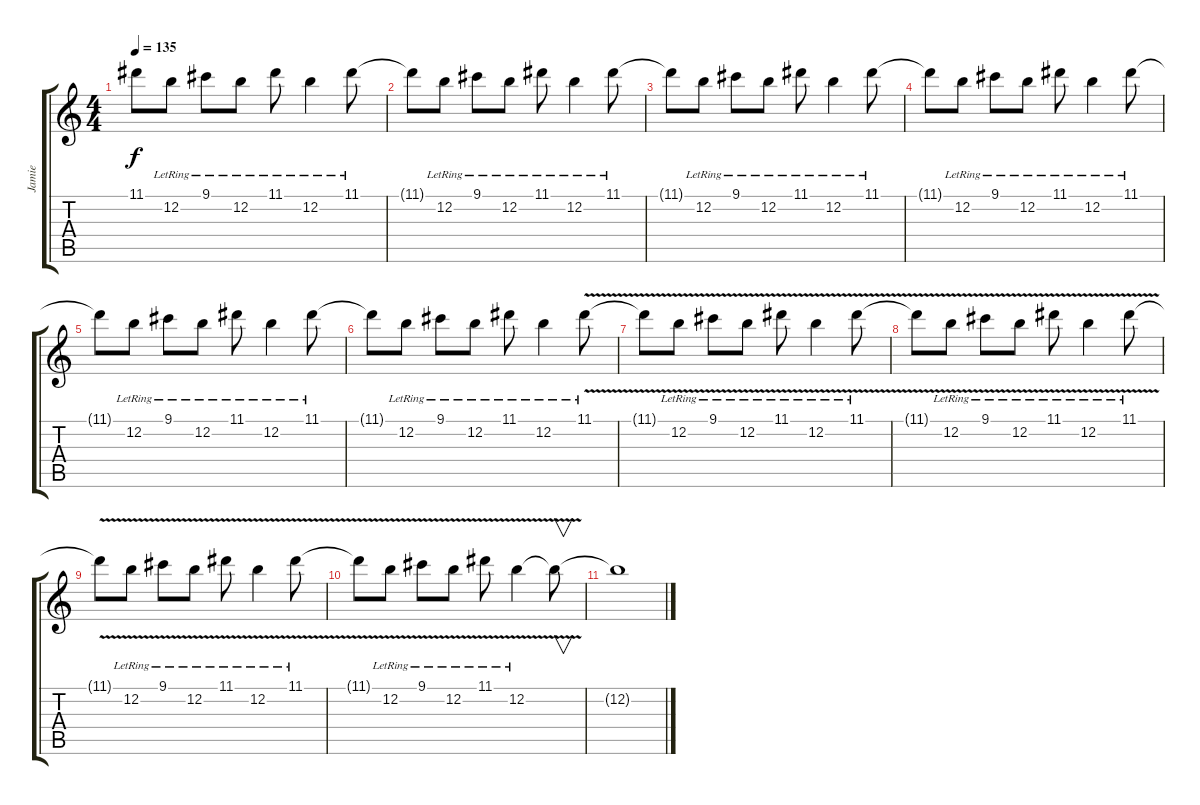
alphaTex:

\track ("Jamie" "Jamie") {instrument electricguitarjazz}
\staff {score tabs}
\tuning (E4 B3 G3 D3 A2 E2) {hide}
\ts (4 4)
\tempo 135
\clef g2
\ks c
11.1{t}.8{dy f} 12.2{lr}.8 9.1{lr}.8 12.2{lr}.8 11.1{lr}.8 12.2{lr}.4 11.1{lr}.8 |
11.1{t}.8 12.2{lr}.8 9.1{lr}.8 12.2{lr}.8 11.1{lr}.8 12.2{lr}.4 11.1{lr}.8 |
11.1{t}.8 12.2{lr}.8 9.1{lr}.8 12.2{lr}.8 11.1{lr}.8 12.2{lr}.4 11.1{lr}.8 |
11.1{t}.8 12.2{lr}.8 9.1{lr}.8 12.2{lr}.8 11.1{lr}.8 12.2{lr}.4 11.1{lr}.8 |
11.1{t}.8 12.2{lr}.8 9.1{lr}.8 12.2{lr}.8 11.1{lr}.8 12.2{lr}.4 11.1{lr}.8 |
11.1{t}.8 12.2{lr}.8 9.1{lr}.8 12.2{lr}.8 11.1{lr}.8 12.2{lr}.4 11.1{v lr}.8 |
11.1{t}.8 12.2{v lr}.8 9.1{v lr}.8 12.2{v lr}.8 11.1{v lr}.8 12.2{v lr}.4 11.1{v lr}.8 |
11.1{t}.8 12.2{v lr}.8 9.1{v lr}.8 12.2{v lr}.8 11.1{v lr}.8 12.2{v lr}.4 11.1{v lr}.8 |
11.1{t}.8 12.2{v lr}.8 9.1{v lr}.8 12.2{v lr}.8 11.1{v lr}.8 12.2{v lr}.4 11.1{v lr}.8 |
11.1{t}.8 12.2{v lr}.8 9.1{v lr}.8 12.2{v lr}.8 11.1{v lr}.8 12.2{v lr}.4 12.2{t}.8{v} |
12.2{t}.1
